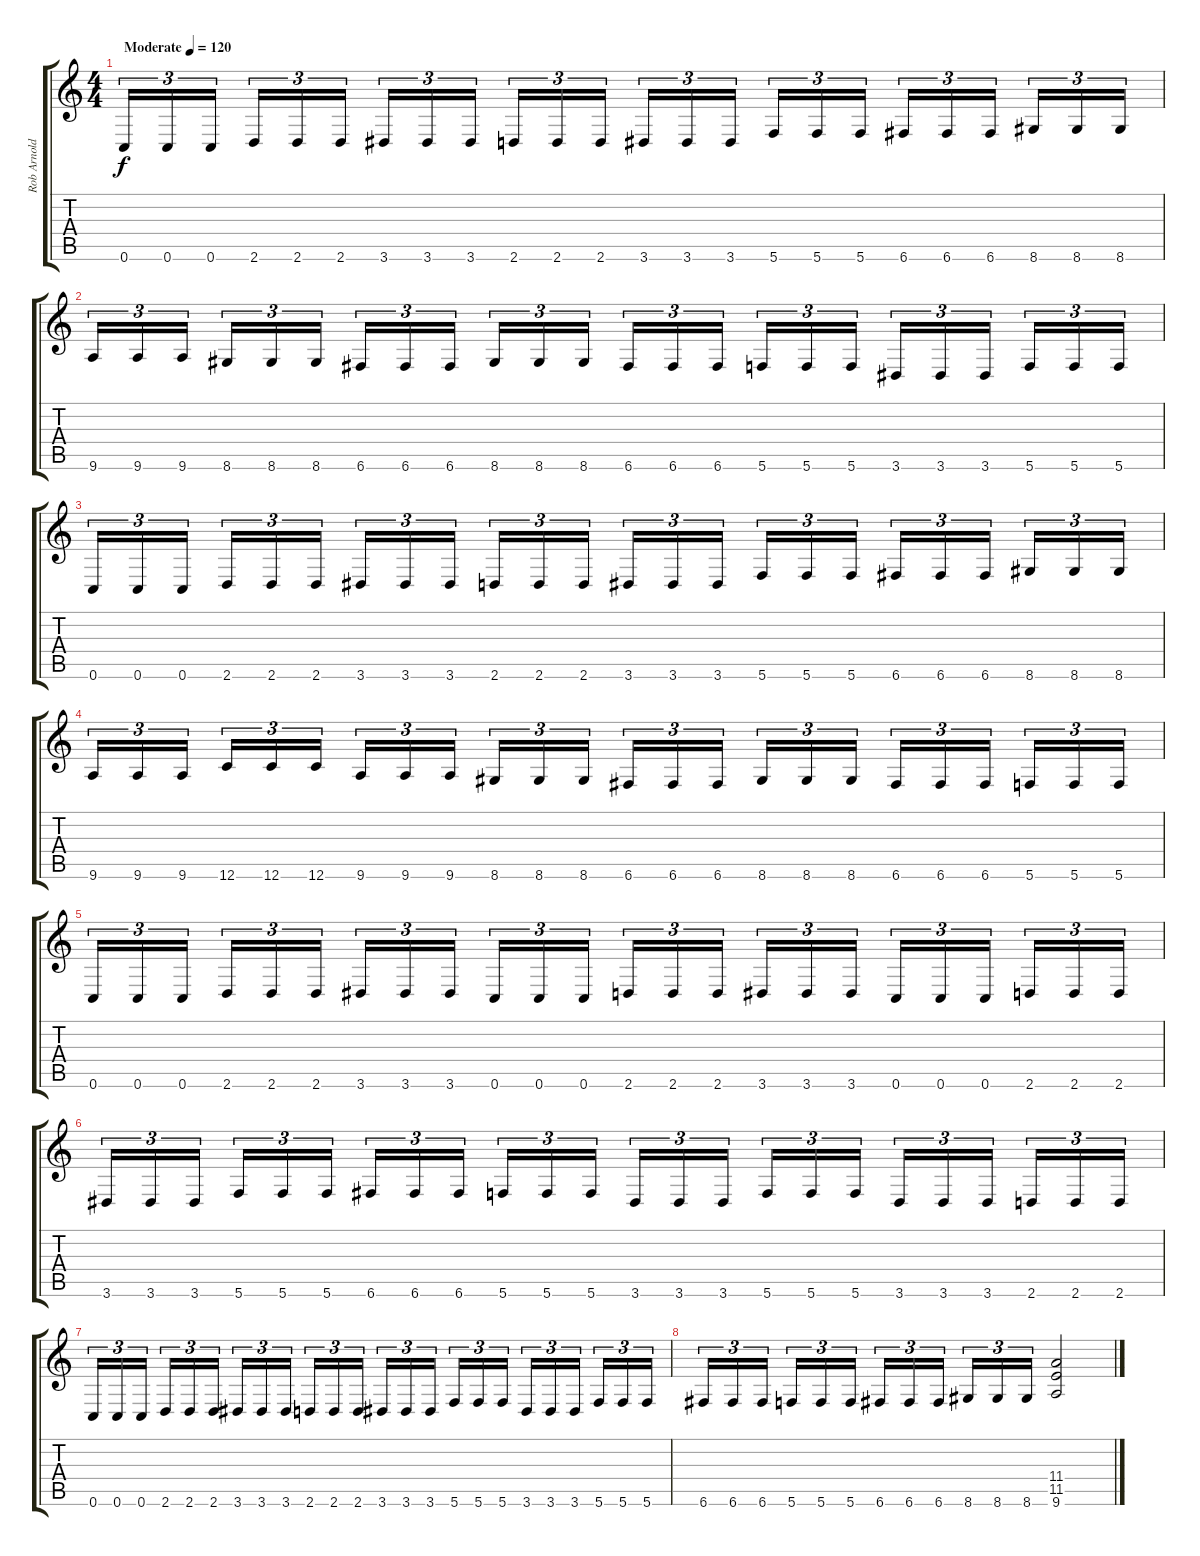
\track ("Rob Arnold" "Rob Arnold") {instrument distortionguitar}
\staff {score tabs}
\tuning (C4 G3 Eb3 Bb2 F2 C2) {hide}
\ts (4 4)
\tempo (120 "Moderate")
\clef g2
\ks c
0.6.16{tu (3 2) dy f instrument distortionguitar} 0.6.16{tu (3 2)} 0.6.16{tu (3 2)} 2.6.16{tu (3 2)} 2.6.16{tu (3 2)} 2.6.16{tu (3 2)} 3.6.16{tu (3 2)} 3.6.16{tu (3 2)} 3.6.16{tu (3 2)} 2.6.16{tu (3 2)} 2.6.16{tu (3 2)} 2.6.16{tu (3 2)} 3.6.16{tu (3 2)} 3.6.16{tu (3 2)} 3.6.16{tu (3 2)} 5.6.16{tu (3 2)} 5.6.16{tu (3 2)} 5.6.16{tu (3 2)} 6.6.16{tu (3 2)} 6.6.16{tu (3 2)} 6.6.16{tu (3 2)} 8.6.16{tu (3 2)} 8.6.16{tu (3 2)} 8.6.16{tu (3 2)} |
9.6.16{tu (3 2)} 9.6.16{tu (3 2)} 9.6.16{tu (3 2)} 8.6.16{tu (3 2)} 8.6.16{tu (3 2)} 8.6.16{tu (3 2)} 6.6.16{tu (3 2)} 6.6.16{tu (3 2)} 6.6.16{tu (3 2)} 8.6.16{tu (3 2)} 8.6.16{tu (3 2)} 8.6.16{tu (3 2)} 6.6.16{tu (3 2)} 6.6.16{tu (3 2)} 6.6.16{tu (3 2)} 5.6.16{tu (3 2)} 5.6.16{tu (3 2)} 5.6.16{tu (3 2)} 3.6.16{tu (3 2)} 3.6.16{tu (3 2)} 3.6.16{tu (3 2)} 5.6.16{tu (3 2)} 5.6.16{tu (3 2)} 5.6.16{tu (3 2)} |
0.6.16{tu (3 2)} 0.6.16{tu (3 2)} 0.6.16{tu (3 2)} 2.6.16{tu (3 2)} 2.6.16{tu (3 2)} 2.6.16{tu (3 2)} 3.6.16{tu (3 2)} 3.6.16{tu (3 2)} 3.6.16{tu (3 2)} 2.6.16{tu (3 2)} 2.6.16{tu (3 2)} 2.6.16{tu (3 2)} 3.6.16{tu (3 2)} 3.6.16{tu (3 2)} 3.6.16{tu (3 2)} 5.6.16{tu (3 2)} 5.6.16{tu (3 2)} 5.6.16{tu (3 2)} 6.6.16{tu (3 2)} 6.6.16{tu (3 2)} 6.6.16{tu (3 2)} 8.6.16{tu (3 2)} 8.6.16{tu (3 2)} 8.6.16{tu (3 2)} |
9.6.16{tu (3 2)} 9.6.16{tu (3 2)} 9.6.16{tu (3 2)} 12.6.16{tu (3 2)} 12.6.16{tu (3 2)} 12.6.16{tu (3 2)} 9.6.16{tu (3 2)} 9.6.16{tu (3 2)} 9.6.16{tu (3 2)} 8.6.16{tu (3 2)} 8.6.16{tu (3 2)} 8.6.16{tu (3 2)} 6.6.16{tu (3 2)} 6.6.16{tu (3 2)} 6.6.16{tu (3 2)} 8.6.16{tu (3 2)} 8.6.16{tu (3 2)} 8.6.16{tu (3 2)} 6.6.16{tu (3 2)} 6.6.16{tu (3 2)} 6.6.16{tu (3 2)} 5.6.16{tu (3 2)} 5.6.16{tu (3 2)} 5.6.16{tu (3 2)} |
0.6.16{tu (3 2)} 0.6.16{tu (3 2)} 0.6.16{tu (3 2)} 2.6.16{tu (3 2)} 2.6.16{tu (3 2)} 2.6.16{tu (3 2)} 3.6.16{tu (3 2)} 3.6.16{tu (3 2)} 3.6.16{tu (3 2)} 0.6.16{tu (3 2)} 0.6.16{tu (3 2)} 0.6.16{tu (3 2)} 2.6.16{tu (3 2)} 2.6.16{tu (3 2)} 2.6.16{tu (3 2)} 3.6.16{tu (3 2)} 3.6.16{tu (3 2)} 3.6.16{tu (3 2)} 0.6.16{tu (3 2)} 0.6.16{tu (3 2)} 0.6.16{tu (3 2)} 2.6.16{tu (3 2)} 2.6.16{tu (3 2)} 2.6.16{tu (3 2)} |
3.6.16{tu (3 2)} 3.6.16{tu (3 2)} 3.6.16{tu (3 2)} 5.6.16{tu (3 2)} 5.6.16{tu (3 2)} 5.6.16{tu (3 2)} 6.6.16{tu (3 2)} 6.6.16{tu (3 2)} 6.6.16{tu (3 2)} 5.6.16{tu (3 2)} 5.6.16{tu (3 2)} 5.6.16{tu (3 2)} 3.6.16{tu (3 2)} 3.6.16{tu (3 2)} 3.6.16{tu (3 2)} 5.6.16{tu (3 2)} 5.6.16{tu (3 2)} 5.6.16{tu (3 2)} 3.6.16{tu (3 2)} 3.6.16{tu (3 2)} 3.6.16{tu (3 2)} 2.6.16{tu (3 2)} 2.6.16{tu (3 2)} 2.6.16{tu (3 2)} |
0.6.16{tu (3 2)} 0.6.16{tu (3 2)} 0.6.16{tu (3 2)} 2.6.16{tu (3 2)} 2.6.16{tu (3 2)} 2.6.16{tu (3 2)} 3.6.16{tu (3 2)} 3.6.16{tu (3 2)} 3.6.16{tu (3 2)} 2.6.16{tu (3 2)} 2.6.16{tu (3 2)} 2.6.16{tu (3 2)} 3.6.16{tu (3 2)} 3.6.16{tu (3 2)} 3.6.16{tu (3 2)} 5.6.16{tu (3 2)} 5.6.16{tu (3 2)} 5.6.16{tu (3 2)} 3.6.16{tu (3 2)} 3.6.16{tu (3 2)} 3.6.16{tu (3 2)} 5.6.16{tu (3 2)} 5.6.16{tu (3 2)} 5.6.16{tu (3 2)} |
6.6.16{tu (3 2)} 6.6.16{tu (3 2)} 6.6.16{tu (3 2)} 5.6.16{tu (3 2)} 5.6.16{tu (3 2)} 5.6.16{tu (3 2)} 6.6.16{tu (3 2)} 6.6.16{tu (3 2)} 6.6.16{tu (3 2)} 8.6.16{tu (3 2)} 8.6.16{tu (3 2)} 8.6.16{tu (3 2)} (11.4 11.5{ss} 9.6).2
